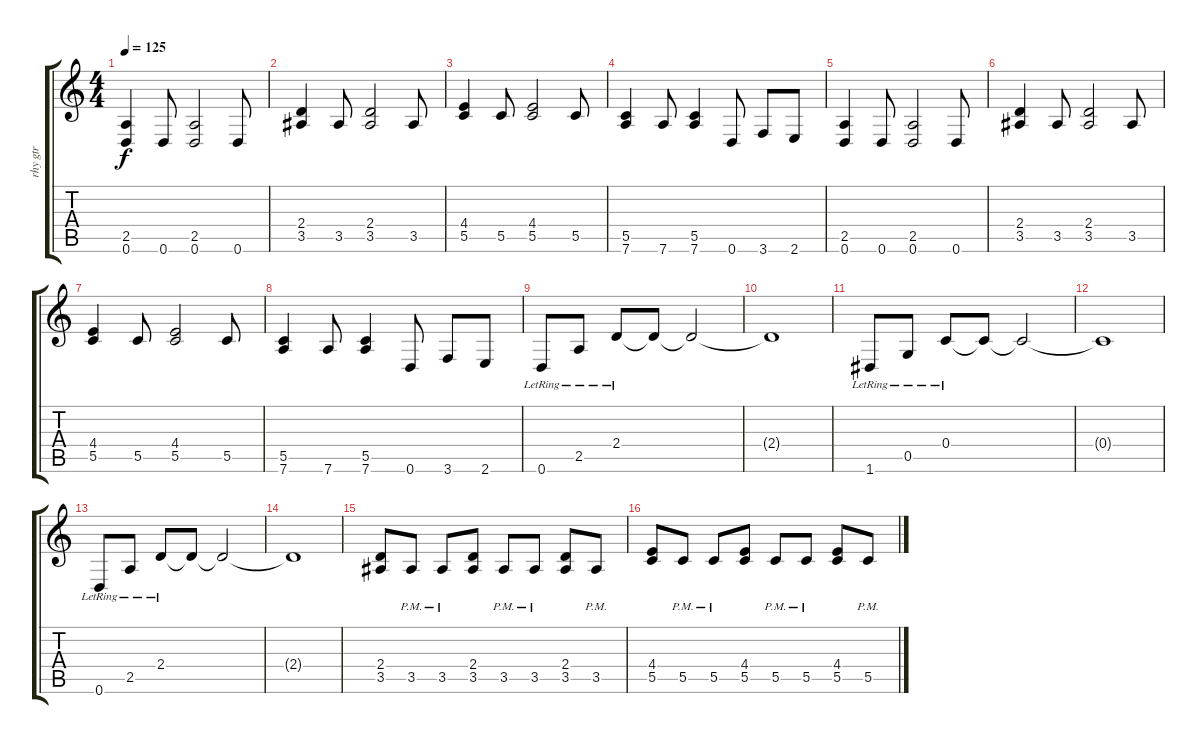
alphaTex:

\track ("rhy gtr" "rhy gtr") {instrument distortionguitar}
\staff {score tabs}
\tuning (D4 A3 F3 C3 G2 D2) {hide}
\ts (4 4)
\tempo 125
\clef g2
\ks c
(2.5 0.6).4{dy f} 0.6.8 (2.5 0.6).2 0.6.8 |
(2.4 3.5).4 3.5.8 (2.4 3.5).2 3.5.8 |
(4.4 5.5).4 5.5.8 (4.4 5.5).2 5.5.8 |
(5.5 7.6).4 7.6.8 (5.5 7.6).4 0.6.8 3.6.8 2.6.8 |
(2.5 0.6).4 0.6.8 (2.5 0.6).2 0.6.8 |
(2.4 3.5).4 3.5.8 (2.4 3.5).2 3.5.8 |
(4.4 5.5).4 5.5.8 (4.4 5.5).2 5.5.8 |
(5.5 7.6).4 7.6.8 (5.5 7.6).4 0.6.8 3.6.8 2.6.8 |
0.6{lr}.8 2.5{lr}.8 2.4{lr}.8 2.4{t}.8 2.4{t}.2 |
2.4{t}.1 |
1.6{lr}.8 0.5{lr}.8 0.4{lr}.8 0.4{t}.8 0.4{t}.2 |
0.4{t}.1 |
0.6{lr}.8 2.5{lr}.8 2.4{lr}.8 2.4{t}.8 2.4{t}.2 |
2.4{t}.1 |
(2.4 3.5).8 3.5{pm}.8 3.5{pm}.8 (2.4 3.5).8 3.5{pm}.8 3.5{pm}.8 (2.4 3.5).8 3.5{pm}.8 |
(4.4 5.5).8 5.5{pm}.8 5.5{pm}.8 (4.4 5.5).8 5.5{pm}.8 5.5{pm}.8 (4.4 5.5).8 5.5{pm}.8
